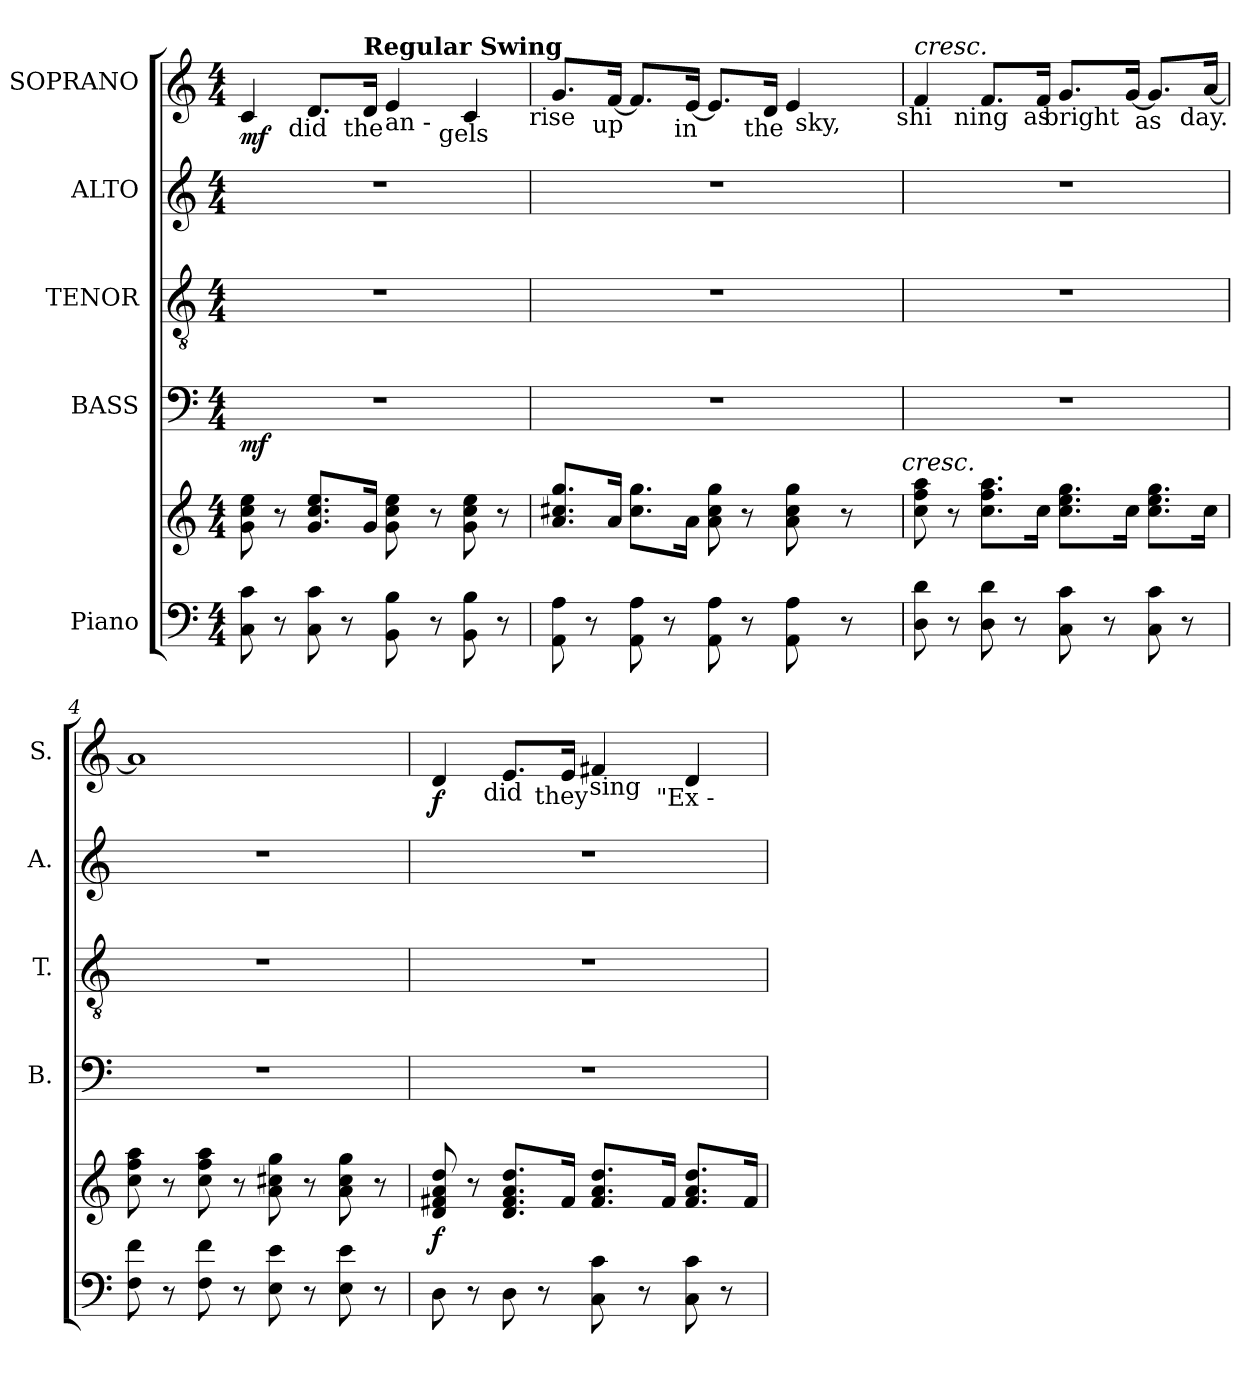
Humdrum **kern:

**kern	**kern	**dynam	**kern	**dynam	**kern	**kern	**kern	**dynam
*part5	*part5	*part5	*part4	*part4	*part3	*part2	*part1	*part1
*staff6	*staff5	*staff5/6	*staff4	*staff4	*staff3	*staff2	*staff1	*staff1
*I"Piano	*	*	*I"BASS	*	*I"TENOR	*I"ALTO	*I"SOPRANO	*
*	*	*	*I'B.	*	*I'T.	*I'A.	*I'S.	*
!!LO:PB:g=z
*clefF4	*clefG2	*	*clefF4	*	*clefGv2	*clefG2	*clefG2	*
*	*	*	*	*	*ITrd7c12	*	*	*
*k[]	*k[]	*	*k[]	*	*k[]	*k[]	*k[]	*
*C:	*C:	*	*C:	*	*C:	*C:	*C:	*
*M4/4	*M4/4	*	*M4/4	*	*M4/4	*M4/4	*M4/4	*
*MM120	*MM120	*	*MM120	*	*MM120	*MM120	*MM120	*
=1	=1	=1	=1	=1	=1	=1	=1	=1
!	!	!	!	!	!	!	!LO:TX:b:cj:t=Why	!
*	*	*	*	*	*	*	*^	*
8Ci\ 8ci	8gi\ 8cci 8eei	.	1r	mf	1r	1r	4ci/	2ryy	mf
8r	8r	.	.	.	.	.	.	.	.
!	!	!	!	!	!	!	!LO:TX:b:cj:t=did	!	!
8Ci\ 8ci	8.gi/ 8.cci/ 8.eei/L	.	.	.	.	.	8.di/L	.	.
8r	.	.	.	.	.	.	.	.	.
!	!	!	!	!	!	!	!LO:TX:b:cj:t=the	!	!
!	!	!	!	!	!	!	!LO:TX:a:B:t=Regular Swing	!	!
.	16gi/Jk	.	.	.	.	.	16di/Jk	.	.
8BBi\ 8Bi	8gi\ 8cci 8eei	.	.	.	.	.	4ei/	16ryy	.
!	!	!	!	!	!	!	!	!LO:TX:b:cj:t=an -	!
.	.	.	.	.	.	.	.	4..ryy	.
8r	8r	.	.	.	.	.	.	.	.
!	!	!	!	!	!	!	!LO:TX:b:cj:t=gels	!	!
8BBi\ 8Bi	8gi\ 8cci 8eei	.	.	.	.	.	4ci/	.	.
8r	8r	.	.	.	.	.	.	.	.
=2	=2	=2	=2	=2	=2	=2	=2	=2	=2
!	!	!	!	!	!	!	!LO:TX:b:cj:t=rise	!	!
*	*^	*	*	*	*	*	*	*	*
8AAi\ 8Ai	8.ai/ 8.cc#Xi/ 8.ggi/L	2ryy	.	1r	.	1r	1r	8.gi/L	2ryy	.
8r	.	.	.	.	.	.	.	.	.	.
!	!	!	!	!	!	!	!	!LO:TX:b:cj:t=up	!	!
.	16ai/Jk	.	.	.	.	.	.	[16fi/Jk	.	.
8AAi\ 8Ai	8.cc#i\ 8.ggi\L	.	.	.	.	.	.	8.fi/L]	.	.
8r	.	.	.	.	.	.	.	.	.	.
!	!	!	!	!	!	!	!	!LO:TX:b:cj:t=in	!	!
.	16ai\Jk	.	.	.	.	.	.	[16ei/Jk	.	.
8AAi\ 8Ai	8ai\ 8cc#i 8ggi	4ryy	.	.	.	.	.	8.ei/L]	4ryy	.
8r	8r	.	.	.	.	.	.	.	.	.
!	!	!	!	!	!	!	!	!LO:TX:b:cj:t=the	!	!
.	.	.	.	.	.	.	.	16di/Jk	.	.
8AAi\ 8Ai	8ai\ 8cc#i 8ggi	8ryy	.	.	.	.	.	4ei/	32ryy	.
.	.	.	.	.	.	.	.	.	64ryy	.
.	.	.	.	.	.	.	.	.	128ryy	.
.	.	.	.	.	.	.	.	.	512ryy	.
!	!	!	!	!	!	!	!	!	!LO:TX:b:cj:t=sky,	!
.	.	.	.	.	.	.	.	.	8ryy	.
8r	8r	16ryy	.	.	.	.	.	.	.	.
.	.	.	.	.	.	.	.	.	16ryy	.
.	.	32ryy	.	.	.	.	.	.	.	.
.	.	64ryy	.	.	.	.	.	.	.	.
.	.	128...ryy	.	.	.	.	.	.	.	.
.	.	.	.	.	.	.	.	.	256.ryy	.
!	!	!LO:TX:a:i:t=cresc.	!	!	!	!	!	!	!	!
.	.	1024ryy	.	.	.	.	.	.	.	.
=3	=3	=3	=3	=3	=3	=3	=3	=3	=3	=3
!	!	!	!	!	!	!	!	!LO:TX:a:i:t=cresc.	!	!
!	!	!	!	!	!	!	!	!LO:TX:b:cj:t=shi	!	!
*	*v	*v	*	*	*	*	*	*	*	*
8Di\ 8di	8cci\ 8ffi 8aai	.	1r	.	1r	1r	4fi/	2ryy	.
8r	8r	.	.	.	.	.	.	.	.
!	!	!	!	!	!	!	!LO:TX:b:cj:t=ning	!	!
8Di\ 8di	8.cci\ 8.ffi\ 8.aai\L	.	.	.	.	.	8.fi/L	.	.
8r	.	.	.	.	.	.	.	.	.
!	!	!	!	!	!	!	!LO:TX:b:cj:t=as	!	!
.	16cci\Jk	.	.	.	.	.	16fi/Jk	.	.
8Ci\ 8ci	8.cci\ 8.eei\ 8.ggi\L	.	.	.	.	.	8.gi/L	16ryy	.
!	!	!	!	!	!	!	!	!LO:TX:b:cj:t=bright	!
.	.	.	.	.	.	.	.	4..ryy	.
8r	.	.	.	.	.	.	.	.	.
.	16cci\Jk	.	.	.	.	.	[16gi/Jk	.	.
!	!	!	!	!	!	!	!LO:TX:b:cj:t=as	!	!
8Ci\ 8ci	8.cci\ 8.eei\ 8.ggi\L	.	.	.	.	.	8.gi/L]	.	.
8r	.	.	.	.	.	.	.	.	.
!	!	!	!	!	!	!	!LO:TX:b:cj:t=day.	!	!
.	16cci\Jk	.	.	.	.	.	[16ai/Jk	.	.
*	*	*	*	*	*	*	*v	*v	*
!!LO:LB:g=z
=4	=4	=4	=4	=4	=4	=4	=4	=4
8Fi\ 8fi	8cci\ 8ffi 8aai	.	1r	.	1r	1r	1ai]	.
8r	8r	.	.	.	.	.	.	.
8Fi\ 8fi	8cci\ 8ffi 8aai	.	.	.	.	.	.	.
8r	8r	.	.	.	.	.	.	.
8Ei\ 8ei	8ai\ 8cc#Xi 8ggi	.	.	.	.	.	.	.
8r	8r	.	.	.	.	.	.	.
8Ei\ 8ei	8ai\ 8cc#i 8ggi	.	.	.	.	.	.	.
8r	8r	.	.	.	.	.	.	.
=5	=5	=5	=5	=5	=5	=5	=5	=5
!	!	!	!	!	!	!	!LO:TX:b:cj:t=Why	!
*	*	*	*	*	*	*	*^	*
8Di\	8di/ 8f#Xi 8ai 8ddi	f	1r	.	1r	1r	4di/	2ryy	f
8r	8r	.	.	.	.	.	.	.	.
!	!	!	!	!	!	!	!LO:TX:b:cj:t=did	!	!
8Di\	8.di/ 8.f#i/ 8.ai/ 8.ddi/L	.	.	.	.	.	8.ei/L	.	.
8r	.	.	.	.	.	.	.	.	.
!	!	!	!	!	!	!	!LO:TX:b:cj:t=they	!	!
.	16f#i/Jk	.	.	.	.	.	16ei/Jk	.	.
8Ci\ 8ci	8.f#i/ 8.ai/ 8.ddi/L	.	.	.	.	.	4f#Xi/	16ryy	.
!	!	!	!	!	!	!	!	!LO:TX:b:cj:t=sing	!
.	.	.	.	.	.	.	.	4..ryy	.
8r	.	.	.	.	.	.	.	.	.
.	16f#i/Jk	.	.	.	.	.	.	.	.
!	!	!	!	!	!	!	!LO:TX:b:cj:t="Ex -	!	!
8Ci\ 8ci	8.f#i/ 8.ai/ 8.ddi/L	.	.	.	.	.	4di/	.	.
8r	.	.	.	.	.	.	.	.	.
.	16f#i/Jk	.	.	.	.	.	.	.	.
*	*	*	*	*	*	*	*v	*v	*
=	=	=	=	=	=	=	=	=
*-	*-	*-	*-	*-	*-	*-	*-	*-
